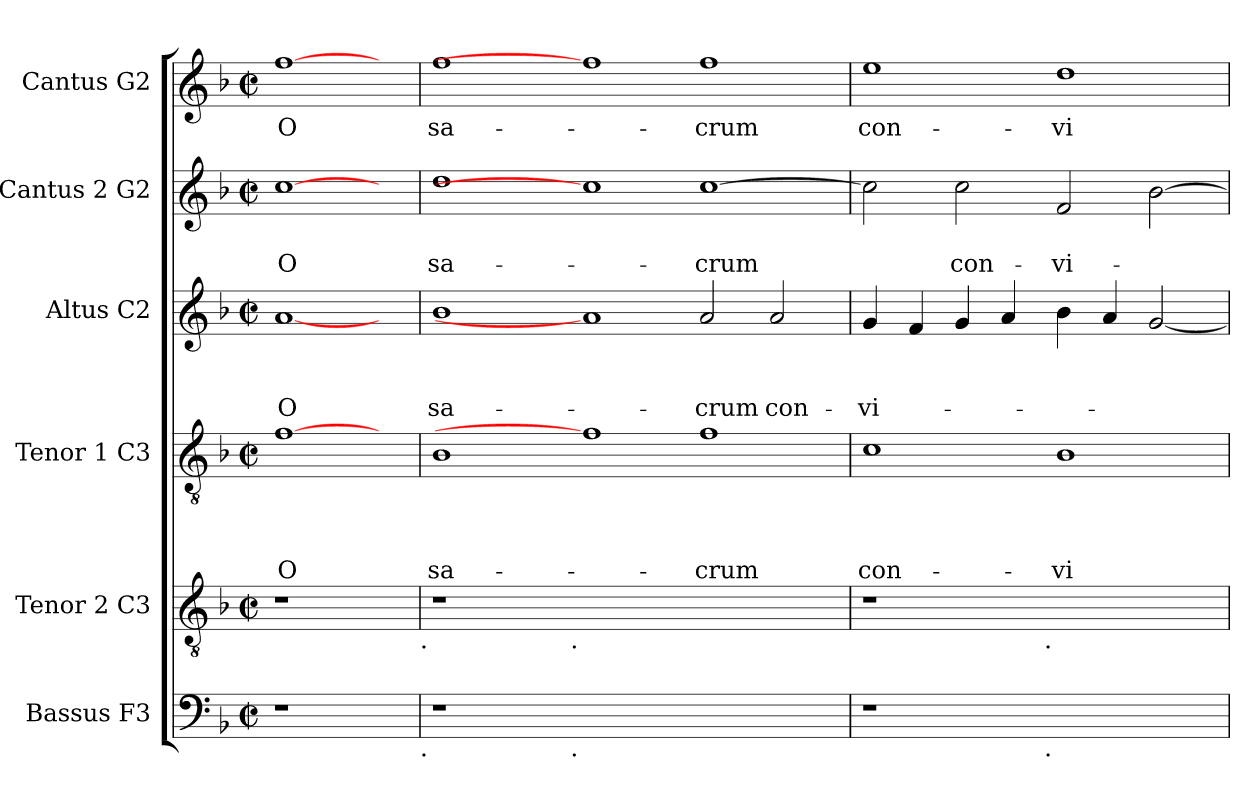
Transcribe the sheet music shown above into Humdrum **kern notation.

**kern	**kern	**kern	**text	**text	**text	**text	**kern	**text	**text	**text	**kern	**text	**text	**kern	**text
*part6	*part5	*part4	*part4	*part4	*part4	*part4	*part3	*part3	*part3	*part3	*part2	*part2	*part2	*part1	*part1
*staff6	*staff5	*staff4	*staff4	*staff4	*staff4	*staff4	*staff3	*staff3	*staff3	*staff3	*staff2	*staff2	*staff2	*staff1	*staff1
*I"Bassus F3	*I"Tenor 2 C3	*I"Tenor 1 C3	*	*	*	*	*I"Altus C2	*	*	*	*I"Cantus 2 G2	*	*	*I"Cantus G2	*
*clefF4	*clefGv2	*clefGv2	*	*	*	*	*clefG2	*	*	*	*clefG2	*	*	*clefG2	*
*k[b-]	*k[b-]	*k[b-]	*	*	*	*	*k[b-]	*	*	*	*k[b-]	*	*	*k[b-]	*
*F:	*F:	*F:	*	*	*	*	*F:	*	*	*	*F:	*	*	*F:	*
*M2/2	*M2/2	*M2/2	*	*	*	*	*M2/2	*	*	*	*M2/2	*	*	*M2/2	*
*met(c|)	*met(c|)	*met(c|)	*	*	*	*	*met(c|)	*	*	*	*met(c|)	*	*	*met(c|)	*
=1	=1	=1	=1	=1	=1	=1	=1	=1	=1	=1	=1	=1	=1	=1	=1
!	!	!	!	!	!	!LO:LY:b:rj	!	!	!	!LO:LY:b:rj	!	!	!LO:LY:b:rj	!	!LO:LY:b:rj
1r	1r	[1f	.	.	.	O	[1a	.	.	O	[1cc	.	O	[1ff	O
8.ryy	8.ryy	8.ryy	.	.	.	.	8.ryy	.	.	.	8.ryy	.	.	8.ryy	.
!	!LO:TX:b:t=.	!	!	!	!	!	!	!	!	!	!	!	!	!	!
!LO:TX:b:t=.	!	!	!	!	!	!	!	!	!	!	!	!	!	!	!
=2	=2	=2	=2	=2	=2	=2	=2	=2	=2	=2	=2	=2	=2	=2	=2
!	!	!	!	!	!	!LO:LY:b	!	!	!	!LO:LY:b	!	!	!LO:LY:b	!	!LO:LY:b
*^	*^	*	*	*	*	*	*	*	*	*	*	*	*	*	*
1r	2ryy	1r	2ryy	1B-	.	.	.	sa-	1b-	.	.	sa-	1dd	.	sa-	1ff	sa-
.	4...ryy	.	4...ryy	.	.	.	.	.	.	.	.	.	.	.	.	.	.
!	!	!	!LO:TX:b:t=.	!	!	!	!	!	!	!	!	!	!	!	!	!	!
!	!LO:TX:b:t=.	!	!	!	!	!	!	!	!	!	!	!	!	!	!	!	!
.	1ryy	.	1ryy	.	.	.	.	.	.	.	.	.	.	.	.	.	.
0ryy	.	0ryy	.	1f]	.	.	.	.	1a]	.	.	.	1cc]	.	.	1ff]	.
.	1ryy	.	1ryy	.	.	.	.	.	.	.	.	.	.	.	.	.	.
!	!	!	!	!	!	!	!	!LO:LY:b	!	!	!	!LO:LY:b	!	!	!LO:LY:b	!	!LO:LY:b
.	.	.	.	1f	.	.	.	-crum	2a/	.	.	-crum	[>1cc	.	-crum	1ff	-crum
!	!	!	!	!	!	!	!	!	!	!	!	!LO:LY:b	!	!	!	!	!
.	.	.	.	.	.	.	.	.	2a/	.	.	con-	.	.	.	.	.
.	32ryy	.	32ryy	.	.	.	.	.	.	.	.	.	.	.	.	.	.
=3	=3	=3	=3	=3	=3	=3	=3	=3	=3	=3	=3	=3	=3	=3	=3	=3	=3
!	!	!	!	!	!	!	!	!LO:LY:b	!	!	!	!LO:LY:b	!	!	!	!	!LO:LY:b
1r	2ryy	1r	2ryy	1c	.	.	.	con-	4g/	.	.	-vi-	2cc\]	.	.	1ee	con-
.	.	.	.	.	.	.	.	.	4f/	.	.	.	.	.	.	.	.
!	!	!	!	!	!	!	!	!	!	!	!	!	!	!	!LO:LY:b	!	!
.	4...ryy	.	4...ryy	.	.	.	.	.	4g/	.	.	.	2cc\	.	con-	.	.
.	.	.	.	.	.	.	.	.	4a/	.	.	.	.	.	.	.	.
!	!	!	!LO:TX:b:t=.	!	!	!	!	!	!	!	!	!	!	!	!	!	!
!	!LO:TX:b:t=.	!	!	!	!	!	!	!	!	!	!	!	!	!	!	!	!
.	1ryy	.	1ryy	.	.	.	.	.	.	.	.	.	.	.	.	.	.
!	!	!	!	!	!	!	!	!LO:LY:b	!	!	!	!	!	!	!LO:LY:b	!	!LO:LY:b
1ryy	.	1ryy	.	1B-	.	.	.	-vi-	4b-\	.	.	.	2f/	.	-vi-	1dd	-vi-
.	.	.	.	.	.	.	.	.	4a/	.	.	.	.	.	.	.	.
.	.	.	.	.	.	.	.	.	[<2g/	.	.	.	[>2b-\	.	.	.	.
.	32ryy	.	32ryy	.	.	.	.	.	.	.	.	.	.	.	.	.	.
*v	*v	*	*	*	*	*	*	*	*	*	*	*	*	*	*	*	*
*	*v	*v	*	*	*	*	*	*	*	*	*	*	*	*	*	*
=	=	=	=	=	=	=	=	=	=	=	=	=	=	=	=
*-	*-	*-	*-	*-	*-	*-	*-	*-	*-	*-	*-	*-	*-	*-	*-
